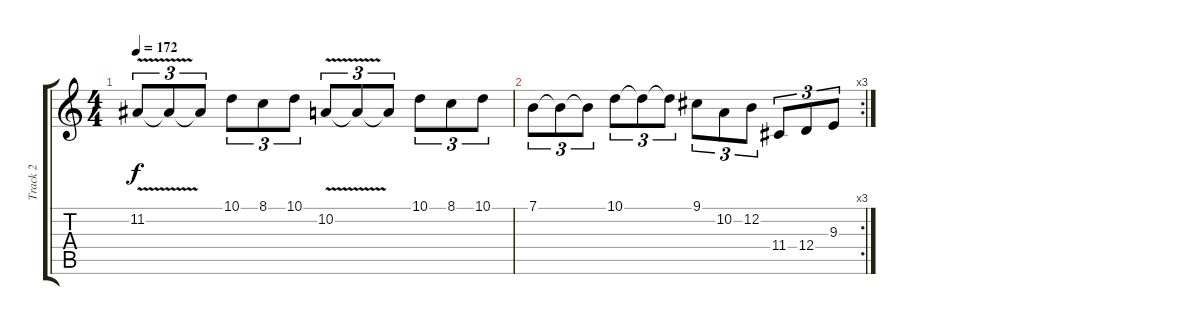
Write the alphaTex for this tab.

\track ("Track 2" "Track 2") {instrument lead5charang}
\staff {score tabs}
\tuning (E4 B3 G3 D3 A2 E2) {hide}
\ts (4 4)
\tempo 172
\clef g2
\ks c
11.2{v}.8{tu (3 2) dy f} 11.2{t}.8{tu (3 2)} 11.2{t}.8{tu (3 2)} 10.1.8{tu (3 2)} 8.1.8{tu (3 2)} 10.1.8{tu (3 2)} 10.2{v}.8{tu (3 2)} 10.2{t}.8{tu (3 2)} 10.2{t}.8{tu (3 2)} 10.1.8{tu (3 2)} 8.1.8{tu (3 2)} 10.1.8{tu (3 2)} |
\rc 3
7.1.8{tu (3 2)} 7.1{t}.8{tu (3 2)} 7.1{t}.8{tu (3 2)} 10.1.8{tu (3 2)} 10.1{t}.8{tu (3 2)} 10.1{t}.8{tu (3 2)} 9.1.8{tu (3 2)} 10.2.8{tu (3 2)} 12.2.8{tu (3 2)} 11.4.8{tu (3 2)} 12.4.8{tu (3 2)} 9.3.8{tu (3 2)}
